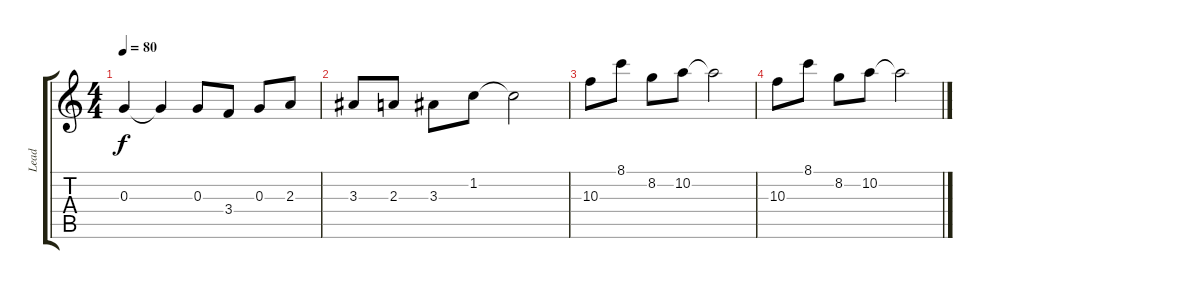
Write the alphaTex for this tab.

\track ("Lead" "Lead") {instrument overdrivenguitar}
\staff {score tabs}
\tuning (E4 B3 G3 D3 A2 E2) {hide}
\ts (4 4)
\tempo 80
\clef g2
\ks c
0.3.4{dy f} 0.3{t}.4 0.3.8 3.4.8 0.3.8 2.3.8 |
3.3.8 2.3.8 3.3.8 1.2.8 1.2{t}.2 |
10.3.8 8.1.8 8.2.8 10.2.8 10.2{t}.2 |
10.3.8 8.1.8 8.2.8 10.2.8 10.2{t}.2
